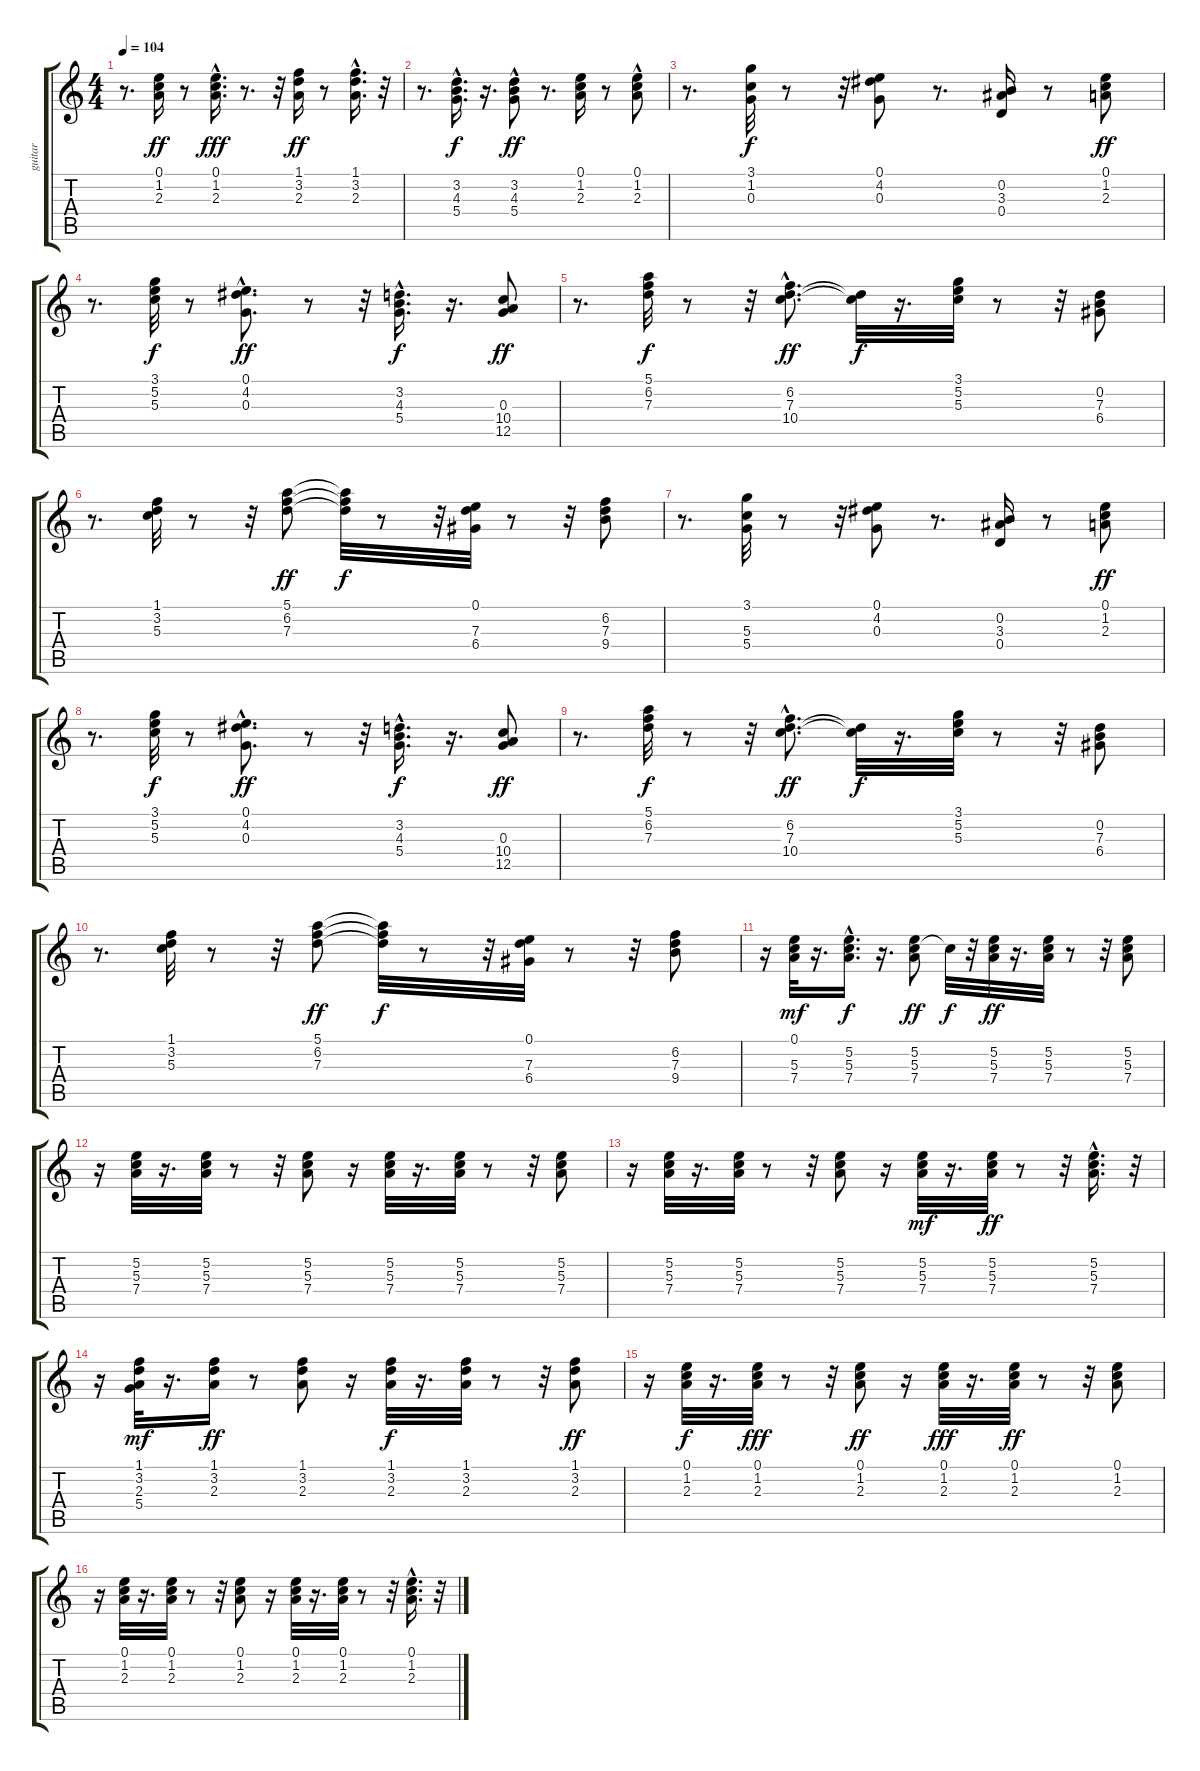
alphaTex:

\track ("guitar" "guitar") {instrument acousticguitarsteel}
\staff {score tabs}
\tuning (E4 B3 G3 D3 A2 E2) {hide}
\ts (4 4)
\tempo 104
\clef g2
\ks c
r.8{d dy ff} (0.1 1.2 2.3).16 r.8 (0.1{hac} 1.2{hac} 2.3{hac}).16{d dy fff} r.8{d} r.32 (1.1 3.2 2.3).16{dy ff} r.8 (1.1{hac} 3.2{hac} 2.3{hac}).16{d} r.32 |
r.8{d} (3.2{hac} 4.3{hac} 5.4).16{d dy f} r.16{d} (3.2 4.3 5.4{hac}).8{dy ff} r.8{d} (0.1 1.2 2.3).16 r.8 (0.1 1.2 2.3{hac}).8 |
r.8{d} (3.1 1.2 0.3).32{dy f} r.8 r.32 (0.1 4.2 0.3).8 r.8{d} (0.2 3.3 0.4).16 r.8 (0.1 1.2 2.3).8{dy ff} |
r.8{d} (3.1 5.2 5.3).32{dy f} r.8 (0.1{hac} 4.2{hac} 0.3{hac}).8{d dy ff} r.8 r.32 (3.2{hac} 4.3{hac} 5.4{hac}).16{d dy f} r.16{d} (0.3 10.4 12.5).8{dy ff} |
r.8{d} (5.1 6.2 7.3).32{dy f} r.8 r.32 (6.2{hac} 7.3{hac} 10.4{hac}).8{d dy ff} (7.3{t} 10.4{t}).32{dy f} r.16{d} (3.1 5.2 5.3).32 r.8 r.32 (0.2 7.3 6.4).8 |
r.8{d} (1.1 3.2 5.3).32 r.8 r.32 (5.1 6.2 7.3).8{dy ff} (5.1{t} 6.2{t} 7.3{t}).32{dy f} r.8 r.32 (0.1 7.3 6.4).32 r.8 r.32 (6.2 7.3 9.4).8 |
r.8{d} (3.1 5.3 5.4).32 r.8 r.32 (0.1 4.2 0.3).8 r.8{d} (0.2 3.3 0.4).16 r.8 (0.1 1.2 2.3).8{dy ff} |
r.8{d} (3.1 5.2 5.3).32{dy f} r.8 (0.1{hac} 4.2{hac} 0.3{hac}).8{d dy ff} r.8 r.32 (3.2{hac} 4.3{hac} 5.4{hac}).16{d dy f} r.16{d} (0.3 10.4 12.5).8{dy ff} |
r.8{d} (5.1 6.2 7.3).32{dy f} r.8 r.32 (6.2{hac} 7.3{hac} 10.4{hac}).8{d dy ff} (7.3{t} 10.4{t}).32{dy f} r.16{d} (3.1 5.2 5.3).32 r.8 r.32 (0.2 7.3 6.4).8 |
r.8{d} (1.1 3.2 5.3).32 r.8 r.32 (5.1 6.2 7.3).8{dy ff} (5.1{t} 6.2{t} 7.3{t}).32{dy f} r.8 r.32 (0.1 7.3 6.4).32 r.8 r.32 (6.2 7.3 9.4).8 |
r.16 (0.1 5.3 7.4).32{dy mf} r.16{d} (5.2{hac} 5.3 7.4{hac}).16{d dy f} r.16{d} (5.2 5.3 7.4).8{dy ff} 5.3{t}.32{dy f} r.32 (5.2 5.3 7.4).32{dy ff} r.16{d} (5.2 5.3 7.4).32 r.8 r.32 (5.2 5.3 7.4).8 |
r.16 (5.2 5.3 7.4).32 r.16{d} (5.2 5.3 7.4).32 r.8 r.32 (5.2 5.3 7.4).8 r.16 (5.2 5.3 7.4).32 r.16{d} (5.2 5.3 7.4).32 r.8 r.32 (5.2 5.3 7.4).8 |
r.16 (5.2 5.3 7.4).32 r.16{d} (5.2 5.3 7.4).32 r.8 r.32 (5.2 5.3 7.4).8 r.16 (5.2 5.3 7.4).32{dy mf} r.16{d} (5.2 5.3 7.4).32{dy ff} r.8 r.32 (5.2{hac} 5.3{hac} 7.4{hac}).16{d} r.32 |
r.16 (1.1 3.2 2.3 5.4).32{dy mf} r.16{d} (1.1 3.2 2.3).16{dy ff} r.8 (1.1 3.2 2.3).8 r.16 (1.1 3.2 2.3).32{dy f} r.16{d} (1.1 3.2 2.3).32 r.8 r.32 (1.1 3.2 2.3).8{dy ff} |
r.16 (0.1 1.2 2.3).32{dy f} r.16{d} (0.1 1.2 2.3).32{dy fff} r.8 r.32 (0.1 1.2 2.3).8{dy ff} r.16 (0.1 1.2 2.3).32{dy fff} r.16{d} (0.1 1.2 2.3).32{dy ff} r.8 r.32 (0.1 1.2 2.3).8 |
r.16 (0.1 1.2 2.3).32 r.16{d} (0.1 1.2 2.3).32 r.8 r.32 (0.1 1.2 2.3).8 r.16 (0.1 1.2 2.3).32 r.16{d} (0.1 1.2 2.3).32 r.8 r.32 (0.1{hac} 1.2{hac} 2.3{hac}).16{d} r.32
